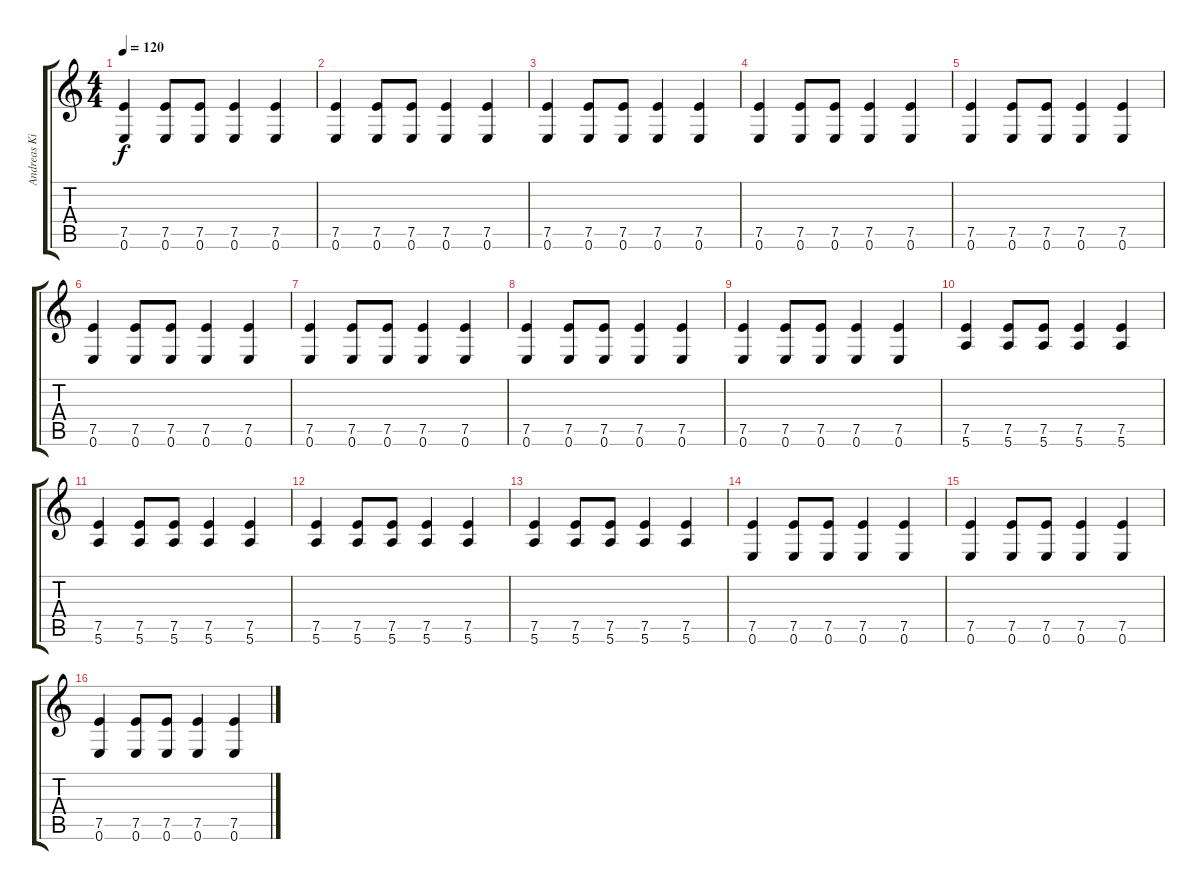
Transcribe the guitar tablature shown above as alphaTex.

\track ("Andreas Kisser" "Andreas Ki") {instrument distortionguitar}
\staff {score tabs}
\tuning (E4 B3 G3 D3 A2 E2) {hide}
\ts (4 4)
\tempo 120
\clef g2
\ks c
(7.5 0.6).4{dy f} (7.5 0.6).8 (7.5 0.6).8 (7.5 0.6).4 (7.5 0.6).4 |
(7.5 0.6).4 (7.5 0.6).8 (7.5 0.6).8 (7.5 0.6).4 (7.5 0.6).4 |
(7.5 0.6).4 (7.5 0.6).8 (7.5 0.6).8 (7.5 0.6).4 (7.5 0.6).4 |
(7.5 0.6).4 (7.5 0.6).8 (7.5 0.6).8 (7.5 0.6).4 (7.5 0.6).4 |
(7.5 0.6).4 (7.5 0.6).8 (7.5 0.6).8 (7.5 0.6).4 (7.5 0.6).4 |
(7.5 0.6).4 (7.5 0.6).8 (7.5 0.6).8 (7.5 0.6).4 (7.5 0.6).4 |
(7.5 0.6).4 (7.5 0.6).8 (7.5 0.6).8 (7.5 0.6).4 (7.5 0.6).4 |
(7.5 0.6).4 (7.5 0.6).8 (7.5 0.6).8 (7.5 0.6).4 (7.5 0.6).4 |
(7.5 0.6).4 (7.5 0.6).8 (7.5 0.6).8 (7.5 0.6).4 (7.5 0.6).4 |
(7.5 5.6).4 (7.5 5.6).8 (7.5 5.6).8 (7.5 5.6).4 (7.5 5.6).4 |
(7.5 5.6).4 (7.5 5.6).8 (7.5 5.6).8 (7.5 5.6).4 (7.5 5.6).4 |
(7.5 5.6).4 (7.5 5.6).8 (7.5 5.6).8 (7.5 5.6).4 (7.5 5.6).4 |
(7.5 5.6).4 (7.5 5.6).8 (7.5 5.6).8 (7.5 5.6).4 (7.5 5.6).4 |
(7.5 0.6).4 (7.5 0.6).8 (7.5 0.6).8 (7.5 0.6).4 (7.5 0.6).4 |
(7.5 0.6).4 (7.5 0.6).8 (7.5 0.6).8 (7.5 0.6).4 (7.5 0.6).4 |
(7.5 0.6).4 (7.5 0.6).8 (7.5 0.6).8 (7.5 0.6).4 (7.5 0.6).4
